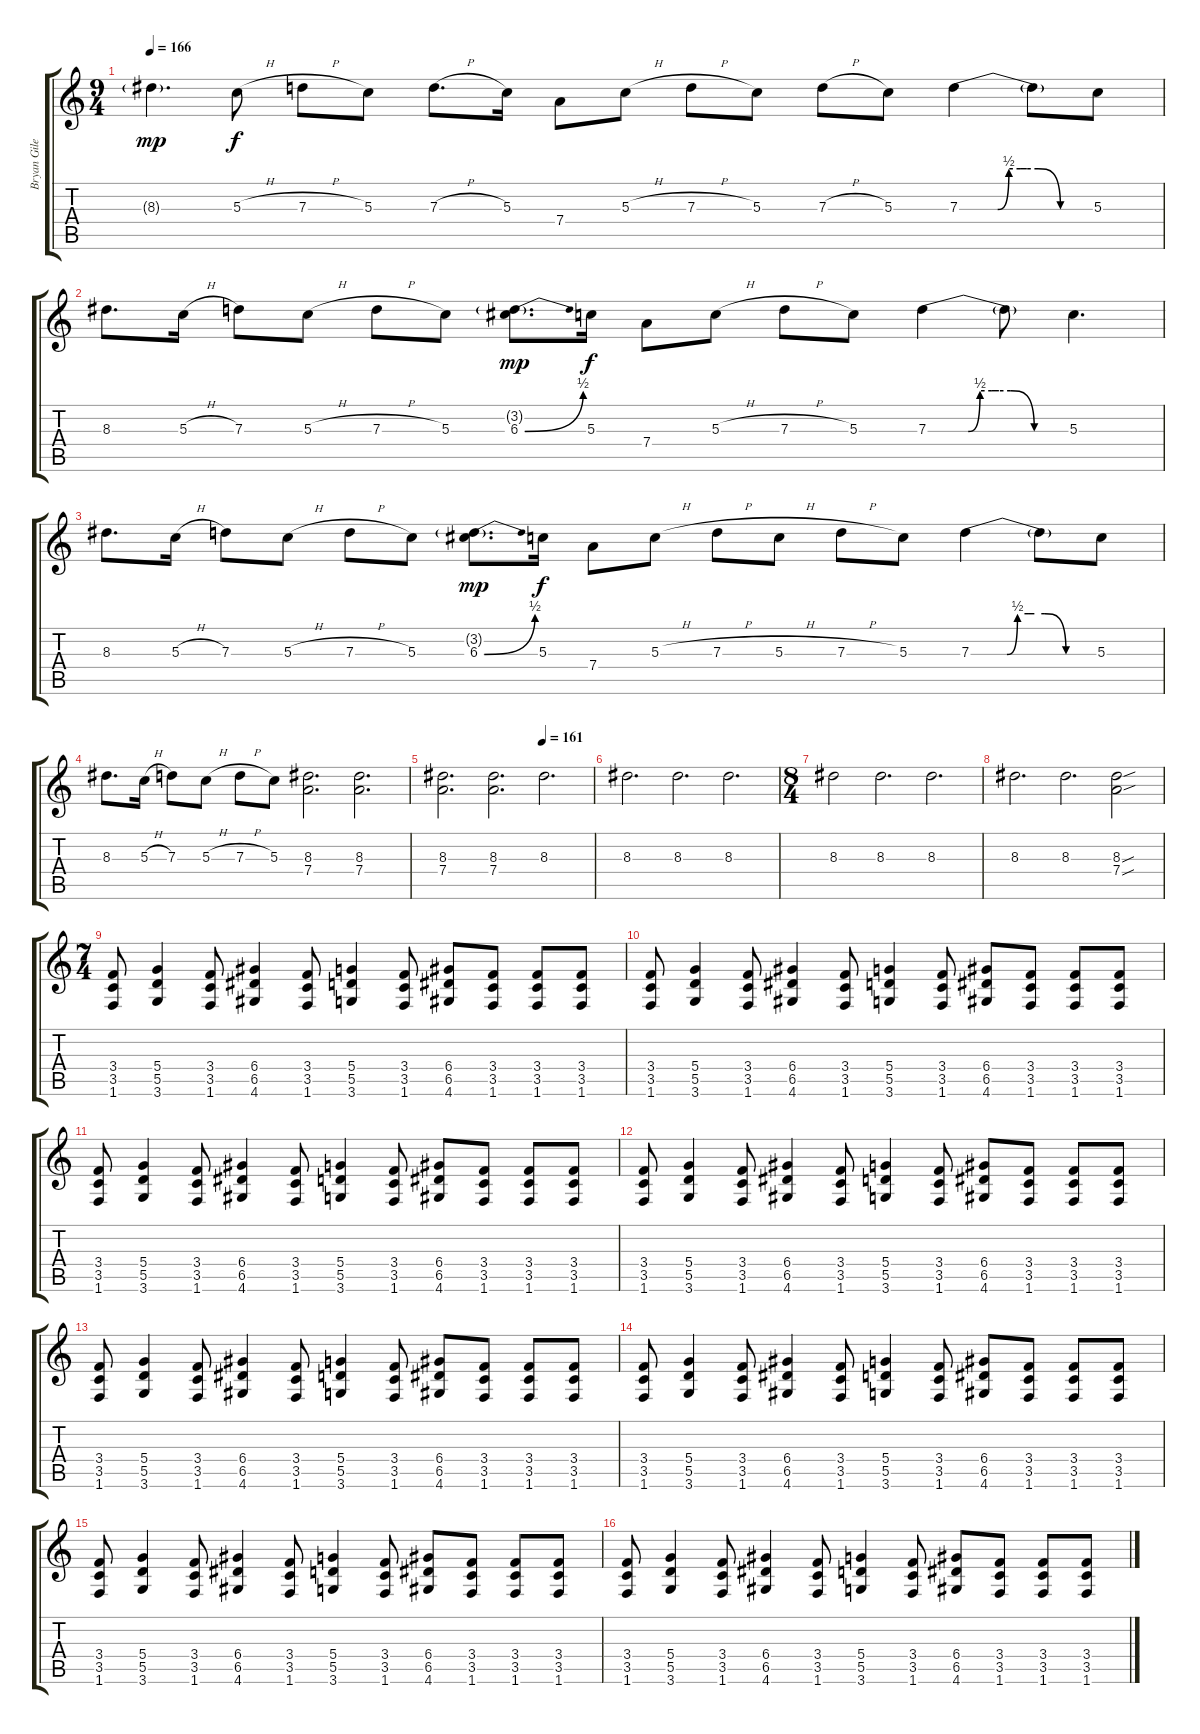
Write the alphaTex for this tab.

\track ("Bryan Giles" "Bryan Gile") {instrument overdrivenguitar}
\staff {score tabs}
\tuning (E4 B3 G3 D3 A2 E2) {hide}
\ts (9 4)
\tempo 166
\clef g2
\ks c
8.3{g}.4{d dy mp} 5.3{h}.8{dy f} 7.3{h}.8 5.3.8 7.3{h}.8{d} 5.3.16 7.4.8 5.3{h}.8 7.3{h}.8 5.3.8 7.3{h}.8 5.3.8 7.3{be (custom 0 0 9 0 11 0 17 0 22 2 27 2 30 2 35 2 45 0 60 0)}.4 7.3{t}.8 5.3.8 |
8.3.8{d} 5.3{h}.16 7.3.8 5.3{h}.8 7.3{h}.8 5.3.8 (3.2{g} 6.3{be (bend 0 0 60 2)}).8{d dy mp} 5.3.16{dy f} 7.4.8 5.3{h}.8 7.3{h}.8 5.3.8 7.3{be (custom 0 0 9 0 11 0 17 0 22 2 27 2 30 2 35 2 45 0 60 0)}.4 7.3{t}.8 5.3.4{d} |
8.3.8{d} 5.3{h}.16 7.3.8 5.3{h}.8 7.3{h}.8 5.3.8 (3.2{g} 6.3{be (bend 0 0 60 2)}).8{d dy mp} 5.3.16{dy f} 7.4.8 5.3{h}.8 7.3{h}.8 5.3{h}.8 7.3{h}.8 5.3.8 7.3{be (custom 0 0 9 0 11 0 17 0 22 2 27 2 30 2 35 2 45 0 60 0)}.4 7.3{t}.8 5.3.8 |
8.3.8{d} 5.3{h}.16 7.3.8 5.3{h}.8 7.3{h}.8 5.3.8 (8.3 7.4).2{d} (8.3 7.4).2{d} |
\tempo (161 0.6666666666666666)
(8.3 7.4).2{d} (8.3 7.4).2{d} 8.3.2{d} |
8.3.2{d} 8.3.2{d} 8.3.2{d} |
\ts (8 4)
8.3.2 8.3.2{d} 8.3.2{d} |
8.3.2{d} 8.3.2{d} (8.3{sou} 7.4{sou}).2 |
\ts (7 4)
(3.4 3.5 1.6).8 (5.4 5.5 3.6).4 (3.4 3.5 1.6).8 (6.4 6.5 4.6).4 (3.4 3.5 1.6).8 (5.4 5.5 3.6).4 (3.4 3.5 1.6).8 (6.4 6.5 4.6).8 (3.4 3.5 1.6).8 (3.4 3.5 1.6).8 (3.4 3.5 1.6).8 |
(3.4 3.5 1.6).8 (5.4 5.5 3.6).4 (3.4 3.5 1.6).8 (6.4 6.5 4.6).4 (3.4 3.5 1.6).8 (5.4 5.5 3.6).4 (3.4 3.5 1.6).8 (6.4 6.5 4.6).8 (3.4 3.5 1.6).8 (3.4 3.5 1.6).8 (3.4 3.5 1.6).8 |
(3.4 3.5 1.6).8 (5.4 5.5 3.6).4 (3.4 3.5 1.6).8 (6.4 6.5 4.6).4 (3.4 3.5 1.6).8 (5.4 5.5 3.6).4 (3.4 3.5 1.6).8 (6.4 6.5 4.6).8 (3.4 3.5 1.6).8 (3.4 3.5 1.6).8 (3.4 3.5 1.6).8 |
(3.4 3.5 1.6).8 (5.4 5.5 3.6).4 (3.4 3.5 1.6).8 (6.4 6.5 4.6).4 (3.4 3.5 1.6).8 (5.4 5.5 3.6).4 (3.4 3.5 1.6).8 (6.4 6.5 4.6).8 (3.4 3.5 1.6).8 (3.4 3.5 1.6).8 (3.4 3.5 1.6).8 |
(3.4 3.5 1.6).8 (5.4 5.5 3.6).4 (3.4 3.5 1.6).8 (6.4 6.5 4.6).4 (3.4 3.5 1.6).8 (5.4 5.5 3.6).4 (3.4 3.5 1.6).8 (6.4 6.5 4.6).8 (3.4 3.5 1.6).8 (3.4 3.5 1.6).8 (3.4 3.5 1.6).8 |
(3.4 3.5 1.6).8 (5.4 5.5 3.6).4 (3.4 3.5 1.6).8 (6.4 6.5 4.6).4 (3.4 3.5 1.6).8 (5.4 5.5 3.6).4 (3.4 3.5 1.6).8 (6.4 6.5 4.6).8 (3.4 3.5 1.6).8 (3.4 3.5 1.6).8 (3.4 3.5 1.6).8 |
(3.4 3.5 1.6).8 (5.4 5.5 3.6).4 (3.4 3.5 1.6).8 (6.4 6.5 4.6).4 (3.4 3.5 1.6).8 (5.4 5.5 3.6).4 (3.4 3.5 1.6).8 (6.4 6.5 4.6).8 (3.4 3.5 1.6).8 (3.4 3.5 1.6).8 (3.4 3.5 1.6).8 |
(3.4 3.5 1.6).8 (5.4 5.5 3.6).4 (3.4 3.5 1.6).8 (6.4 6.5 4.6).4 (3.4 3.5 1.6).8 (5.4 5.5 3.6).4 (3.4 3.5 1.6).8 (6.4 6.5 4.6).8 (3.4 3.5 1.6).8 (3.4 3.5 1.6).8 (3.4 3.5 1.6).8
